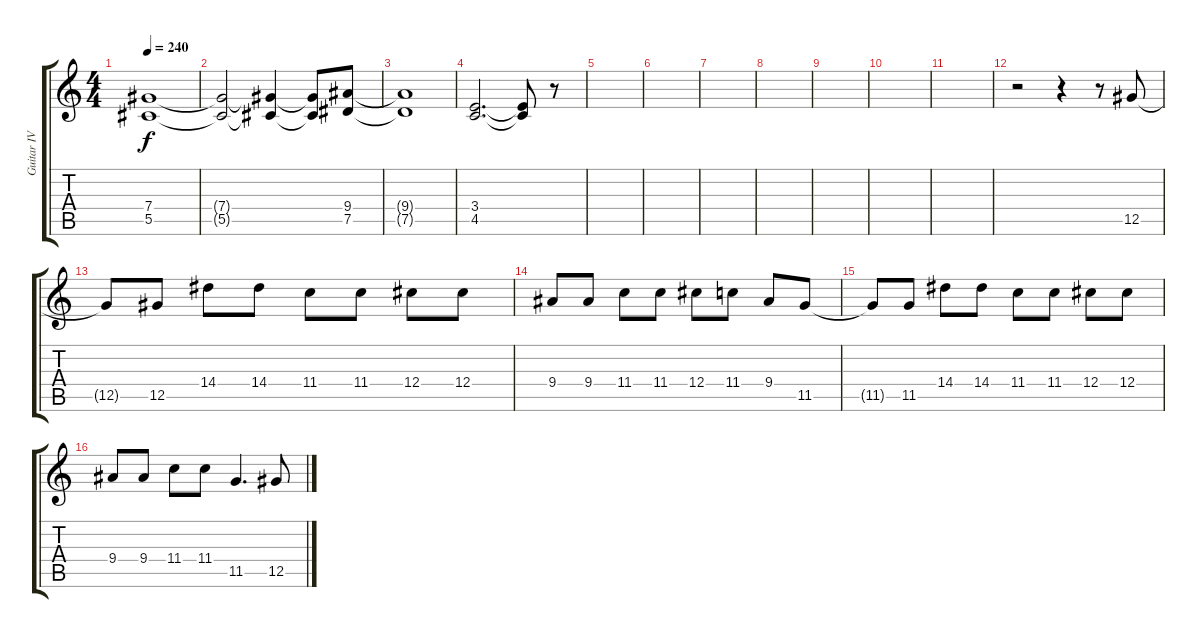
\track ("Guitar IV" "Guitar IV") {instrument distortionguitar}
\staff {score tabs}
\tuning (Eb4 Bb3 Gb3 Db3 Ab2 Eb2) {hide}
\ts (4 4)
\tempo 240
\clef g2
\ks c
(7.4{t} 5.5{t}).1{dy f} |
(7.4{t} 5.5{t}).2 (7.4{t} 5.5{t}).4 (7.4{t} 5.5{t}).8 (9.4 7.5).8 |
(9.4{t} 7.5{t}).1 |
(3.4 4.5).2{d} (3.4{t} 4.5{t}).8 r.8 |
|
|
|
|
|
|
|
r.2 r.4 r.8 12.5.8 |
12.5{t}.8 12.5.8 14.4.8 14.4.8 11.4.8 11.4.8 12.4.8 12.4.8 |
9.4.8 9.4.8 11.4.8 11.4.8 12.4.8 11.4.8 9.4.8 11.5.8 |
11.5{t}.8 11.5.8 14.4.8 14.4.8 11.4.8 11.4.8 12.4.8 12.4.8 |
9.4.8 9.4.8 11.4.8 11.4.8 11.5.4{d} 12.5.8
